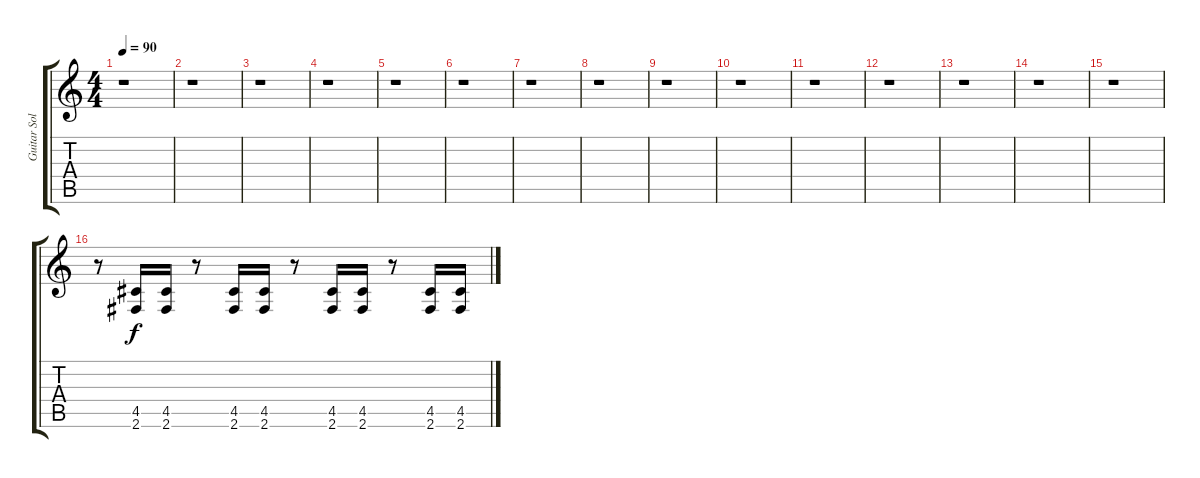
\track ("Guitar Solo" "Guitar Sol") {instrument distortionguitar}
\staff {score tabs}
\tuning (E4 B3 G3 D3 A2 E2) {hide}
\ts (4 4)
\tempo 90
\clef g2
\ks c
r.1{dy f} |
r.1 |
r.1 |
r.1 |
r.1 |
r.1 |
r.1 |
r.1 |
r.1 |
r.1 |
r.1 |
r.1 |
r.1 |
r.1 |
r.1 |
r.8{balance 13} (4.5 2.6).16 (4.5 2.6).16 r.8 (4.5 2.6).16 (4.5 2.6).16 r.8 (4.5 2.6).16 (4.5 2.6).16 r.8 (4.5 2.6).16 (4.5 2.6).16
